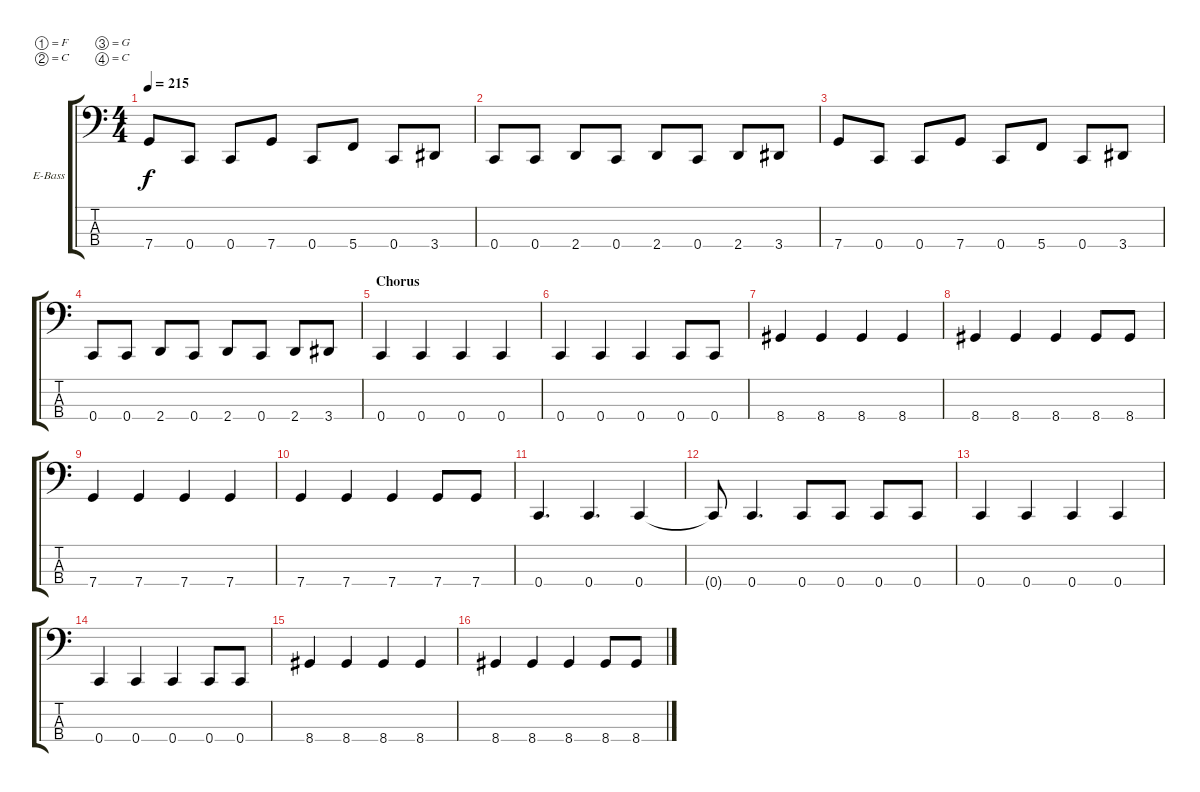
\defaultSystemsLayout 4
\bracketExtendMode groupsimilarinstruments
\firstSystemTrackNameOrientation horizontal
\otherSystemsTrackNameOrientation horizontal
\track ("Electric Bass" "E-Bass") {instrument electricbassfinger}
\staff {score tabs}
\tuning (F2 C2 G1 C1)
\ts (4 4)
\tempo 215
\clef f4
\ks c
7.4.8{dy f} 0.4.8 0.4.8 7.4.8 0.4.8 5.4.8 0.4.8 3.4.8 |
0.4.8 0.4.8 2.4.8 0.4.8 2.4.8 0.4.8 2.4.8 3.4.8 |
7.4.8 0.4.8 0.4.8 7.4.8 0.4.8 5.4.8 0.4.8 3.4.8 |
0.4.8 0.4.8 2.4.8 0.4.8 2.4.8 0.4.8 2.4.8 3.4.8 |
\section ("" "Chorus")
0.4.4 0.4.4 0.4.4 0.4.4 |
0.4.4 0.4.4 0.4.4 0.4.8 0.4.8 |
8.4.4 8.4.4 8.4.4 8.4.4 |
8.4.4 8.4.4 8.4.4 8.4.8 8.4.8 |
7.4.4 7.4.4 7.4.4 7.4.4 |
7.4.4 7.4.4 7.4.4 7.4.8 7.4.8 |
0.4.4{d} 0.4.4{d} 0.4.4 |
0.4{t}.8 0.4.4{d} 0.4.8 0.4.8 0.4.8 0.4.8 |
0.4.4 0.4.4 0.4.4 0.4.4 |
0.4.4 0.4.4 0.4.4 0.4.8 0.4.8 |
8.4.4 8.4.4 8.4.4 8.4.4 |
8.4.4 8.4.4 8.4.4 8.4.8 8.4.8
